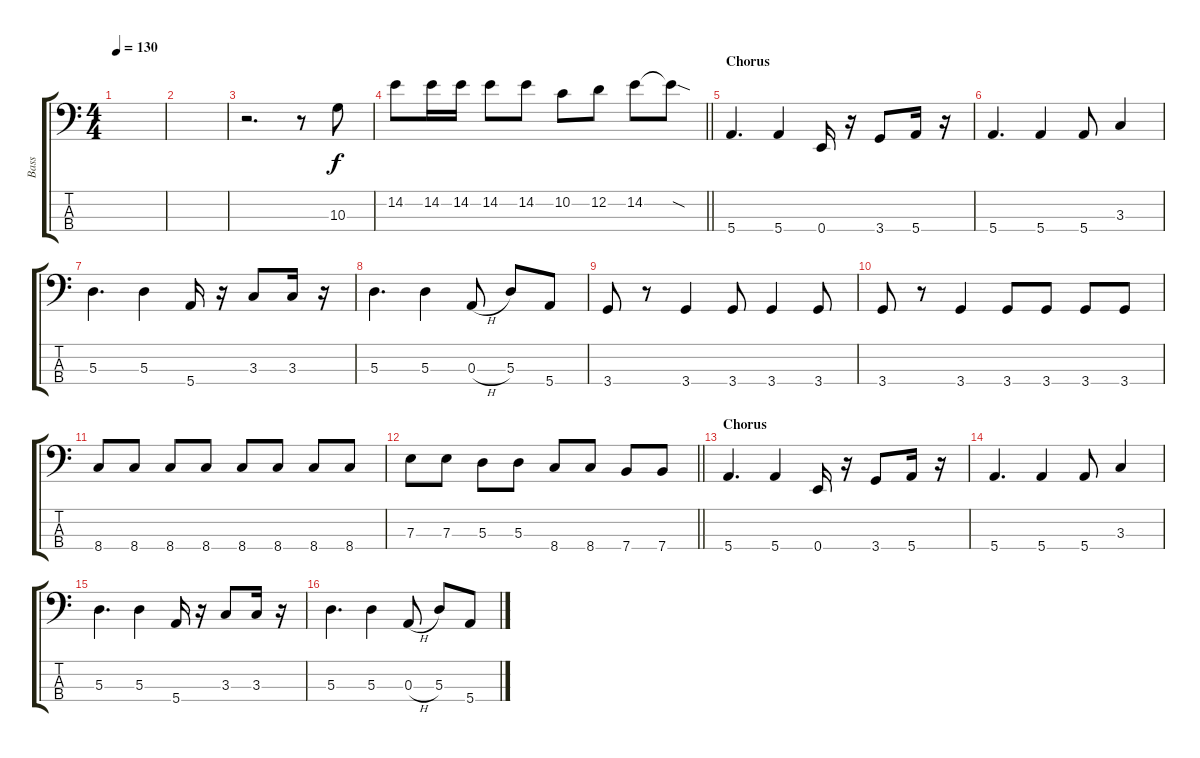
\track ("Bass" "Bass") {instrument electricbassfinger}
\staff {score tabs}
\tuning (G2 D2 A1 E1) {hide}
\ts (4 4)
\tempo 130
\clef f4
\ks c
|
|
r.2{d} r.8 10.3.8 |
\barLineRight lightlight
14.2.8 14.2.16 14.2.16 14.2.8 14.2.8 10.2.8 12.2.8 14.2.8 14.2{sod t}.8 |
\section ("" "Chorus")
5.4.4{d} 5.4.4 0.4.16 r.16 3.4.8 5.4.16 r.16 |
5.4.4{d} 5.4.4 5.4.8 3.3.4 |
5.3.4{d} 5.3.4 5.4.16 r.16 3.3.8 3.3.16 r.16 |
5.3.4{d} 5.3.4 0.3{h}.8 5.3.8 5.4.8 |
3.4.8 r.8 3.4.4 3.4.8 3.4.4 3.4.8 |
3.4.8 r.8 3.4.4 3.4.8 3.4.8 3.4.8 3.4.8 |
8.4.8 8.4.8 8.4.8 8.4.8 8.4.8 8.4.8 8.4.8 8.4.8 |
\barLineRight lightlight
7.3.8 7.3.8 5.3.8 5.3.8 8.4.8 8.4.8 7.4.8 7.4.8 |
\section ("" "Chorus")
5.4.4{d} 5.4.4 0.4.16 r.16 3.4.8 5.4.16 r.16 |
5.4.4{d} 5.4.4 5.4.8 3.3.4 |
5.3.4{d} 5.3.4 5.4.16 r.16 3.3.8 3.3.16 r.16 |
5.3.4{d} 5.3.4 0.3{h}.8 5.3.8 5.4.8
